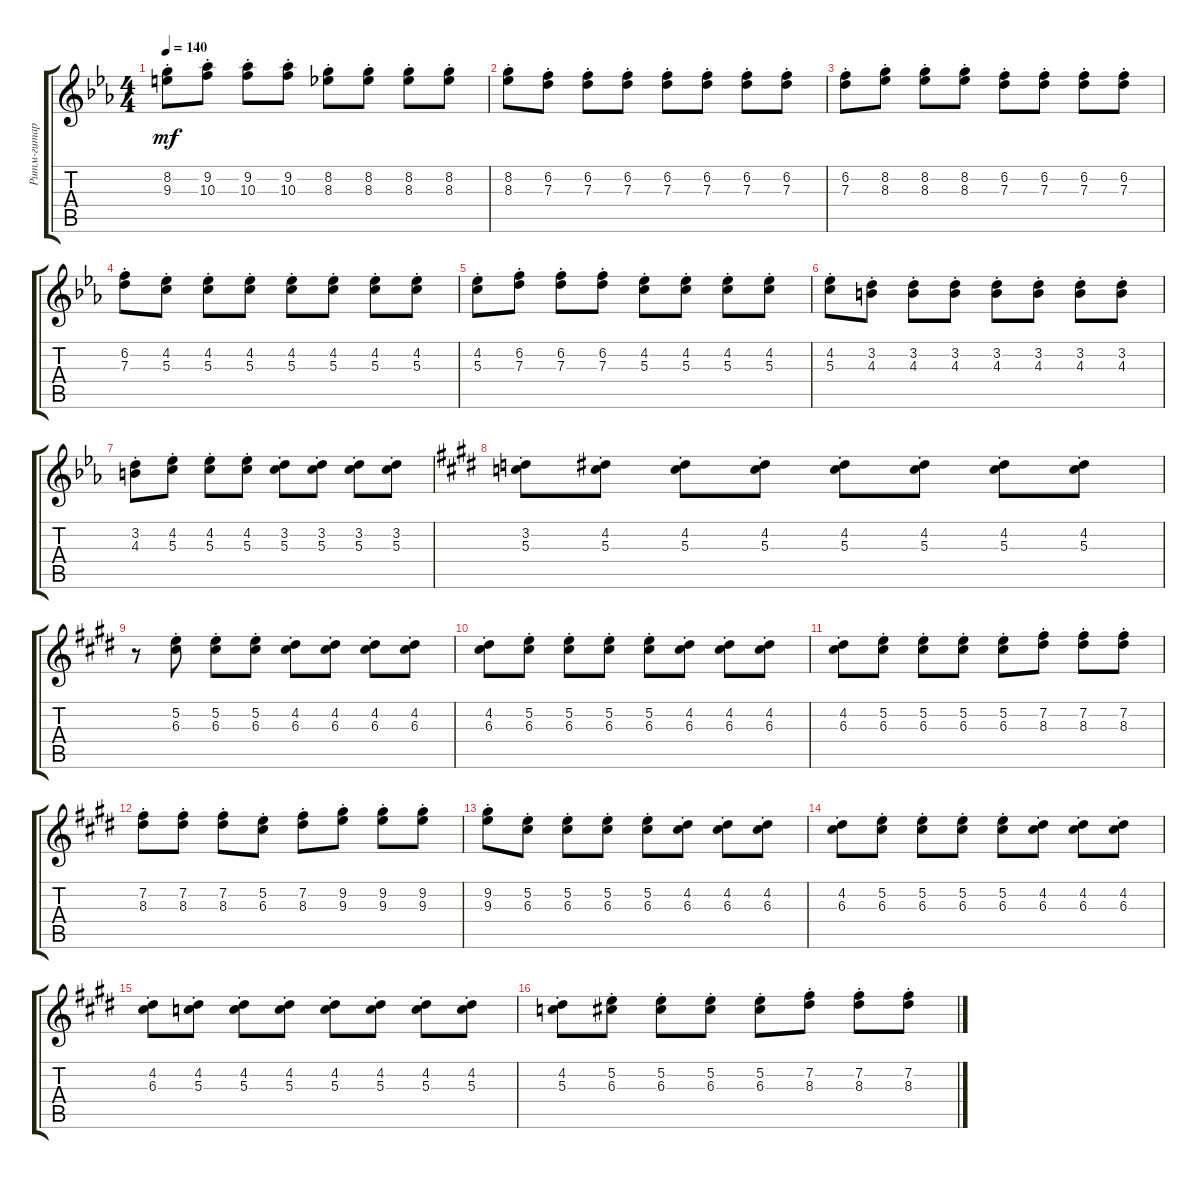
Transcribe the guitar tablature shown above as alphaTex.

\track ("Ритм-гитара" "Ритм-гитар") {instrument overdrivenguitar}
\staff {score tabs}
\tuning (E4 B3 G3 D3 A2 E2) {hide}
\ts (4 4)
\tempo 140
\clef g2
\ks cminor
(8.2{st} 9.3{st}).8{dy mf} (9.2{st} 10.3{st}).8 (9.2{st} 10.3{st}).8 (9.2{st} 10.3{st}).8 (8.2{st} 8.3{st}).8 (8.2{st} 8.3{st}).8 (8.2{st} 8.3{st}).8 (8.2{st} 8.3{st}).8 |
(8.2{st} 8.3{st}).8 (6.2{st} 7.3{st}).8 (6.2{st} 7.3{st}).8 (6.2{st} 7.3{st}).8 (6.2{st} 7.3{st}).8 (6.2{st} 7.3{st}).8 (6.2{st} 7.3{st}).8 (6.2{st} 7.3{st}).8 |
(6.2{st} 7.3{st}).8 (8.2{st} 8.3{st}).8 (8.2{st} 8.3{st}).8 (8.2{st} 8.3{st}).8 (6.2{st} 7.3{st}).8 (6.2{st} 7.3{st}).8 (6.2{st} 7.3{st}).8 (6.2{st} 7.3{st}).8 |
(6.2{st} 7.3{st}).8 (4.2{st} 5.3{st}).8 (4.2{st} 5.3{st}).8 (4.2{st} 5.3{st}).8 (4.2{st} 5.3{st}).8 (4.2{st} 5.3{st}).8 (4.2{st} 5.3{st}).8 (4.2{st} 5.3{st}).8 |
(4.2{st} 5.3{st}).8 (6.2{st} 7.3{st}).8 (6.2{st} 7.3{st}).8 (6.2{st} 7.3{st}).8 (4.2{st} 5.3{st}).8 (4.2{st} 5.3{st}).8 (4.2{st} 5.3{st}).8 (4.2{st} 5.3{st}).8 |
(4.2{st} 5.3{st}).8 (3.2{st} 4.3{st}).8 (3.2{st} 4.3{st}).8 (3.2{st} 4.3{st}).8 (3.2{st} 4.3{st}).8 (3.2{st} 4.3{st}).8 (3.2{st} 4.3{st}).8 (3.2{st} 4.3{st}).8 |
(3.2{st} 4.3{st}).8 (4.2{st} 5.3{st}).8 (4.2{st} 5.3{st}).8 (4.2{st} 5.3{st}).8 (3.2{st} 5.3{st}).8 (3.2{st} 5.3{st}).8 (3.2{st} 5.3{st}).8 (3.2{st} 5.3{st}).8 |
\ks c#minor
(3.2{st} 5.3{st}).8 (4.2{st} 5.3{st}).8 (4.2{st} 5.3{st}).8 (4.2{st} 5.3{st}).8 (4.2{st} 5.3{st}).8 (4.2{st} 5.3{st}).8 (4.2{st} 5.3{st}).8 (4.2{st} 5.3{st}).8 |
r.8 (5.2{st} 6.3{st}).8 (5.2{st} 6.3{st}).8 (5.2{st} 6.3{st}).8 (4.2{st} 6.3{st}).8 (4.2{st} 6.3{st}).8 (4.2{st} 6.3{st}).8 (4.2{st} 6.3{st}).8 |
(4.2{st} 6.3{st}).8 (5.2{st} 6.3{st}).8 (5.2{st} 6.3{st}).8 (5.2{st} 6.3{st}).8 (5.2{st} 6.3{st}).8 (4.2{st} 6.3{st}).8 (4.2{st} 6.3{st}).8 (4.2{st} 6.3{st}).8 |
(4.2{st} 6.3{st}).8 (5.2{st} 6.3{st}).8 (5.2{st} 6.3{st}).8 (5.2{st} 6.3{st}).8 (5.2{st} 6.3{st}).8 (7.2{st} 8.3{st}).8 (7.2{st} 8.3{st}).8 (7.2{st} 8.3{st}).8 |
(7.2{st} 8.3{st}).8 (7.2{st} 8.3{st}).8 (7.2{st} 8.3{st}).8 (5.2{st} 6.3{st}).8 (7.2{st} 8.3{st}).8 (9.2{st} 9.3{st}).8 (9.2{st} 9.3{st}).8 (9.2{st} 9.3{st}).8 |
(9.2{st} 9.3{st}).8 (5.2{st} 6.3{st}).8 (5.2{st} 6.3{st}).8 (5.2{st} 6.3{st}).8 (5.2{st} 6.3{st}).8 (4.2{st} 6.3{st}).8 (4.2{st} 6.3{st}).8 (4.2{st} 6.3{st}).8 |
(4.2{st} 6.3{st}).8 (5.2{st} 6.3{st}).8 (5.2{st} 6.3{st}).8 (5.2{st} 6.3{st}).8 (5.2{st} 6.3{st}).8 (4.2{st} 6.3{st}).8 (4.2{st} 6.3{st}).8 (4.2{st} 6.3{st}).8 |
(4.2{st} 6.3{st}).8 (4.2{st} 5.3{st}).8 (4.2{st} 5.3{st}).8 (4.2{st} 5.3{st}).8 (4.2{st} 5.3{st}).8 (4.2{st} 5.3{st}).8 (4.2{st} 5.3{st}).8 (4.2{st} 5.3{st}).8 |
(4.2{st} 5.3{st}).8 (5.2{st} 6.3{st}).8 (5.2{st} 6.3{st}).8 (5.2{st} 6.3{st}).8 (5.2{st} 6.3{st}).8 (7.2{st} 8.3{st}).8 (7.2{st} 8.3{st}).8 (7.2{st} 8.3{st}).8
